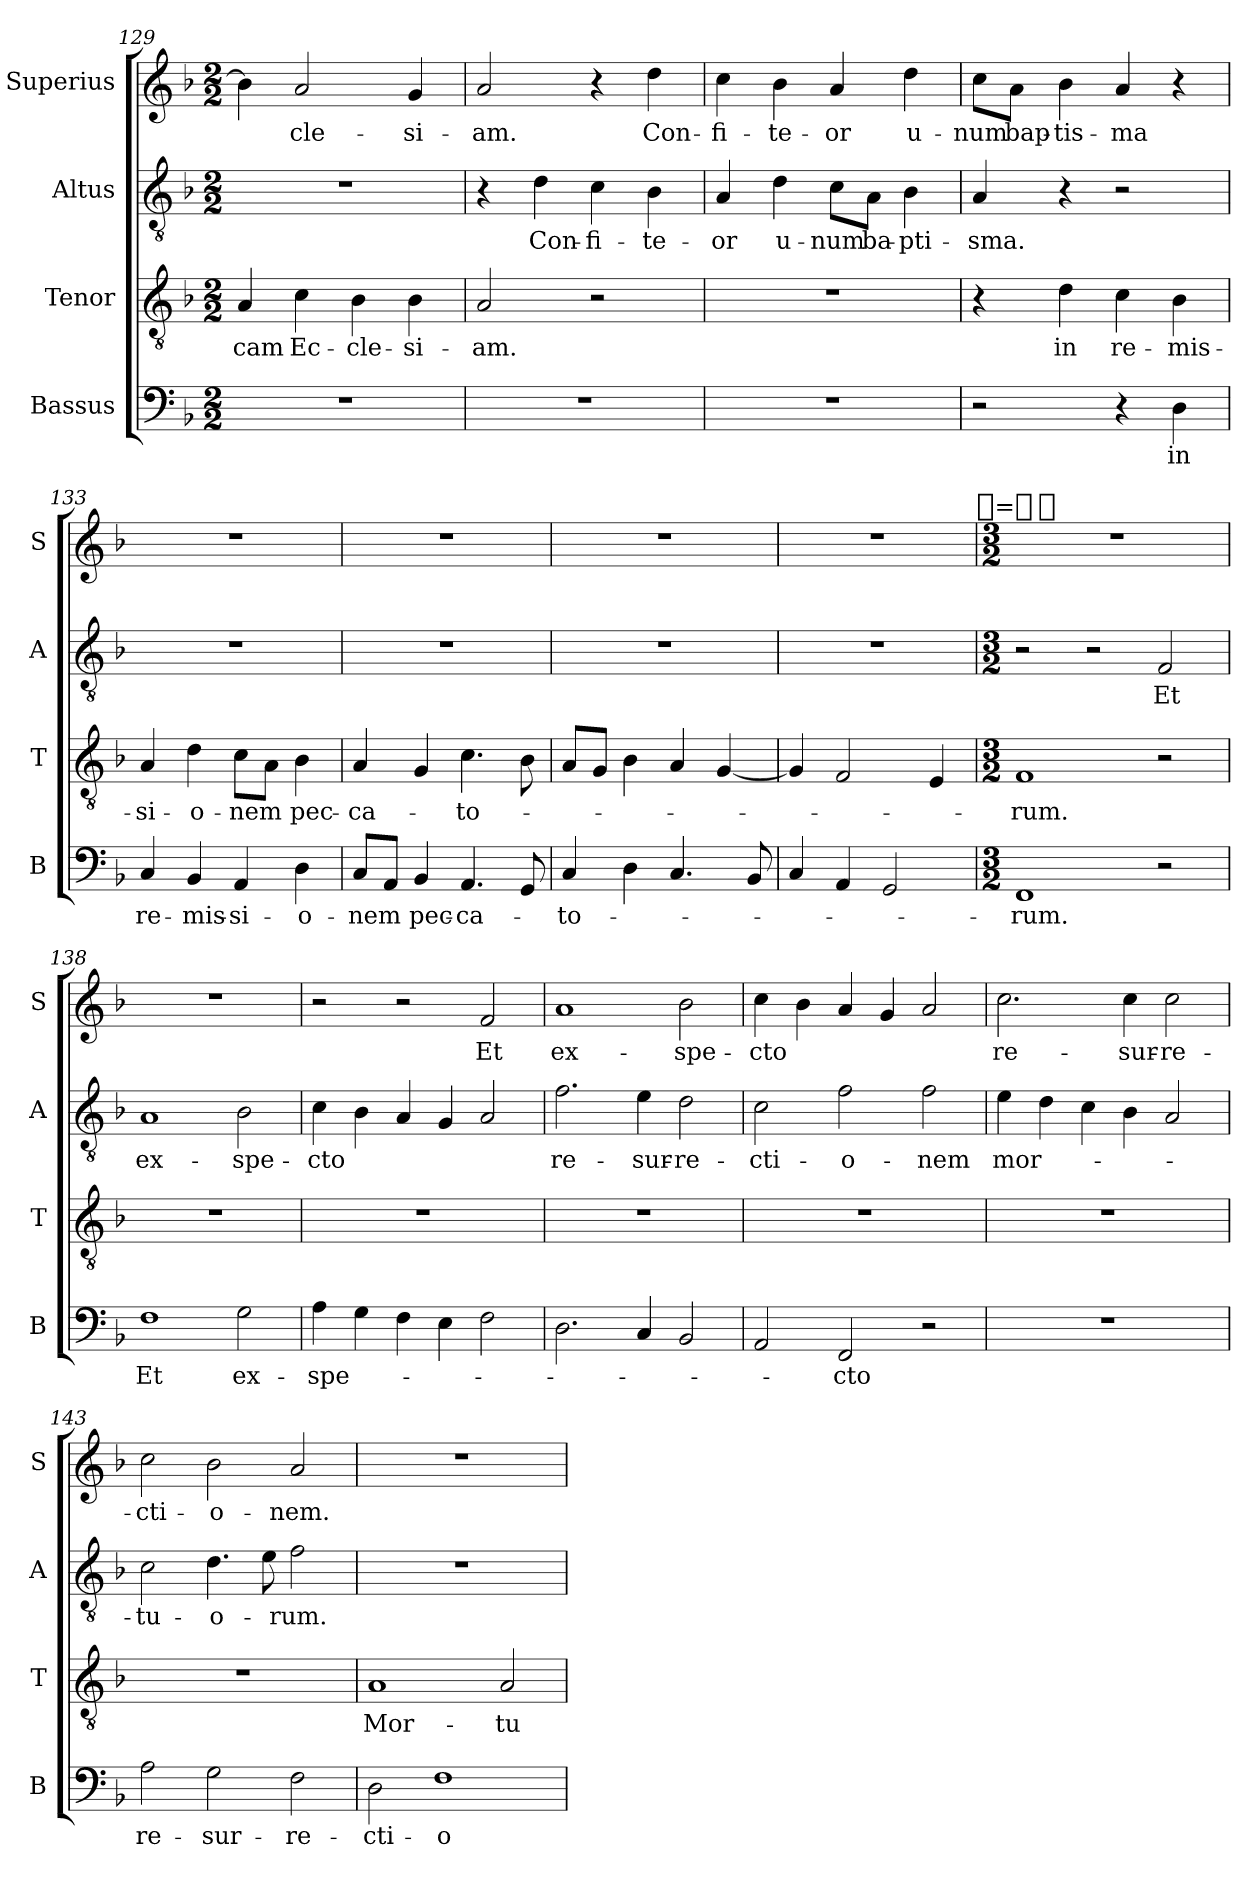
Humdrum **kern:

**kern	**text	**kern	**text	**kern	**text	**kern	**text
*part4	*part4	*part3	*part3	*part2	*part2	*part1	*part1
*staff4	*staff4	*staff3	*staff3	*staff2	*staff2	*staff1	*staff1
*I"Bassus	*	*I"Tenor	*	*I"Altus	*	*I"Superius	*
*I'B	*	*I'T	*	*I'A	*	*I'S	*
*clefF4	*	*clefGv2	*	*clefGv2	*	*clefG2	*
*k[b-]	*	*k[b-]	*	*k[b-]	*	*k[b-]	*
*M2/2	*	*M2/2	*	*M2/2	*	*M2/2	*
=129	=129	=129	=129	=129	=129	=129	=129
1r	.	4A	-cam	1r	.	4b-]	.
.	.	4c	Ec-	.	.	2a	-cle-
.	.	4B-	-cle-	.	.	.	.
.	.	4B-	-si-	.	.	4g	-si-
=130	=130	=130	=130	=130	=130	=130	=130
1r	.	2A	-am.	4r	.	2a	-am.
.	.	.	.	4d	Con-	.	.
.	.	2r	.	4c	-fi-	4r	.
.	.	.	.	4B-	-te-	4dd	Con-
=131	=131	=131	=131	=131	=131	=131	=131
1r	.	1r	.	4A	-or	4cc	-fi-
.	.	.	.	4d	u-	4b-	-te-
.	.	.	.	8c\L	-num	4a	-or
.	.	.	.	8A\J	ba-	.	.
.	.	.	.	4B-	-pti-	4dd	u-
=132	=132	=132	=132	=132	=132	=132	=132
2r	.	4r	.	4A	-sma.	8cc\L	-num
.	.	.	.	.	.	8a\J	bap-
.	.	4d	in	4r	.	4b-	-tis-
4r	.	4c	re-	2r	.	4a	-ma
4D	in	4B-	-mis-	.	.	4r	.
=133	=133	=133	=133	=133	=133	=133	=133
4C	re-	4A	-si-	1r	.	1r	.
4BB-	-mis-	4d	-o-	.	.	.	.
4AA	-si-	8cL	-nem	.	.	.	.
.	.	8AJ	.	.	.	.	.
4D	-o-	4B-	pec-	.	.	.	.
=134	=134	=134	=134	=134	=134	=134	=134
8CL	-nem	4A	-ca-	1r	.	1r	.
8AAJ	.	.	.	.	.	.	.
4BB-	pec-	4G	.	.	.	.	.
4.AA	-ca-	4.c	-to-	.	.	.	.
8GG	.	8B-	.	.	.	.	.
=135	=135	=135	=135	=135	=135	=135	=135
4C	-to-	8AL	.	1r	.	1r	.
.	.	8GJ	.	.	.	.	.
4D	.	4B-	.	.	.	.	.
4.C	.	4A	.	.	.	.	.
.	.	[4G	.	.	.	.	.
8BB-	.	.	.	.	.	.	.
=136	=136	=136	=136	=136	=136	=136	=136
4C	.	4G]	.	1r	.	1r	.
4AA	.	2F	.	.	.	.	.
2GG	.	.	.	.	.	.	.
.	.	4E	.	.	.	.	.
!	!	!	!	!	!	!LO:TX:a:t=[whole]=[whole-dot]	!
=137	=137	=137	=137	=137	=137	=137	=137
*M3/2	*	*M3/2	*	*M3/2	*	*M3/2	*
1FF	-rum.	1F	-rum.	2r	.	2%3r	.
.	.	.	.	2r	.	.	.
2r	.	2r	.	2F	Et	.	.
=138	=138	=138	=138	=138	=138	=138	=138
1F	Et	1.r	.	1A	ex-	1.r	.
2G	ex-	.	.	2B-	-spe-	.	.
=139	=139	=139	=139	=139	=139	=139	=139
4A	-spe-	1.r	.	4c	-cto	2r	.
4G	.	.	.	4B-	.	.	.
4F	.	.	.	4A	.	2r	.
4E	.	.	.	4G	.	.	.
2F	.	.	.	2A	.	2f	Et
=140	=140	=140	=140	=140	=140	=140	=140
2.D	.	1.r	.	2.f	re-	1a	ex-
4C	.	.	.	4e	-sur-	.	.
2BB-	.	.	.	2d	-re-	2b-	-spe-
=141	=141	=141	=141	=141	=141	=141	=141
2AA	.	1.r	.	2c	-cti-	4cc	-cto
.	.	.	.	.	.	4b-	.
2FF	-cto	.	.	2f	-o-	4a	.
.	.	.	.	.	.	4g	.
2r	.	.	.	2f	-nem	2a	.
=142	=142	=142	=142	=142	=142	=142	=142
1.r	.	1.r	.	4e	mor-	2.cc	re-
.	.	.	.	4d	.	.	.
.	.	.	.	4c	.	.	.
.	.	.	.	4B-	.	4cc	-sur-
.	.	.	.	2A	.	2cc	-re-
=143	=143	=143	=143	=143	=143	=143	=143
2A	re-	1.r	.	2c	-tu-	2cc	-cti-
2G	-sur-	.	.	4.d	-o-	2b-	-o-
.	.	.	.	8e	.	.	.
2F	-re-	.	.	2f	-rum.	2a	-nem.
=144	=144	=144	=144	=144	=144	=144	=144
2D	-cti-	1A	Mor-	1.r	.	1.r	.
1F	-o-	.	.	.	.	.	.
.	.	2A	-tu-	.	.	.	.
=	=	=	=	=	=	=	=
*-	*-	*-	*-	*-	*-	*-	*-
